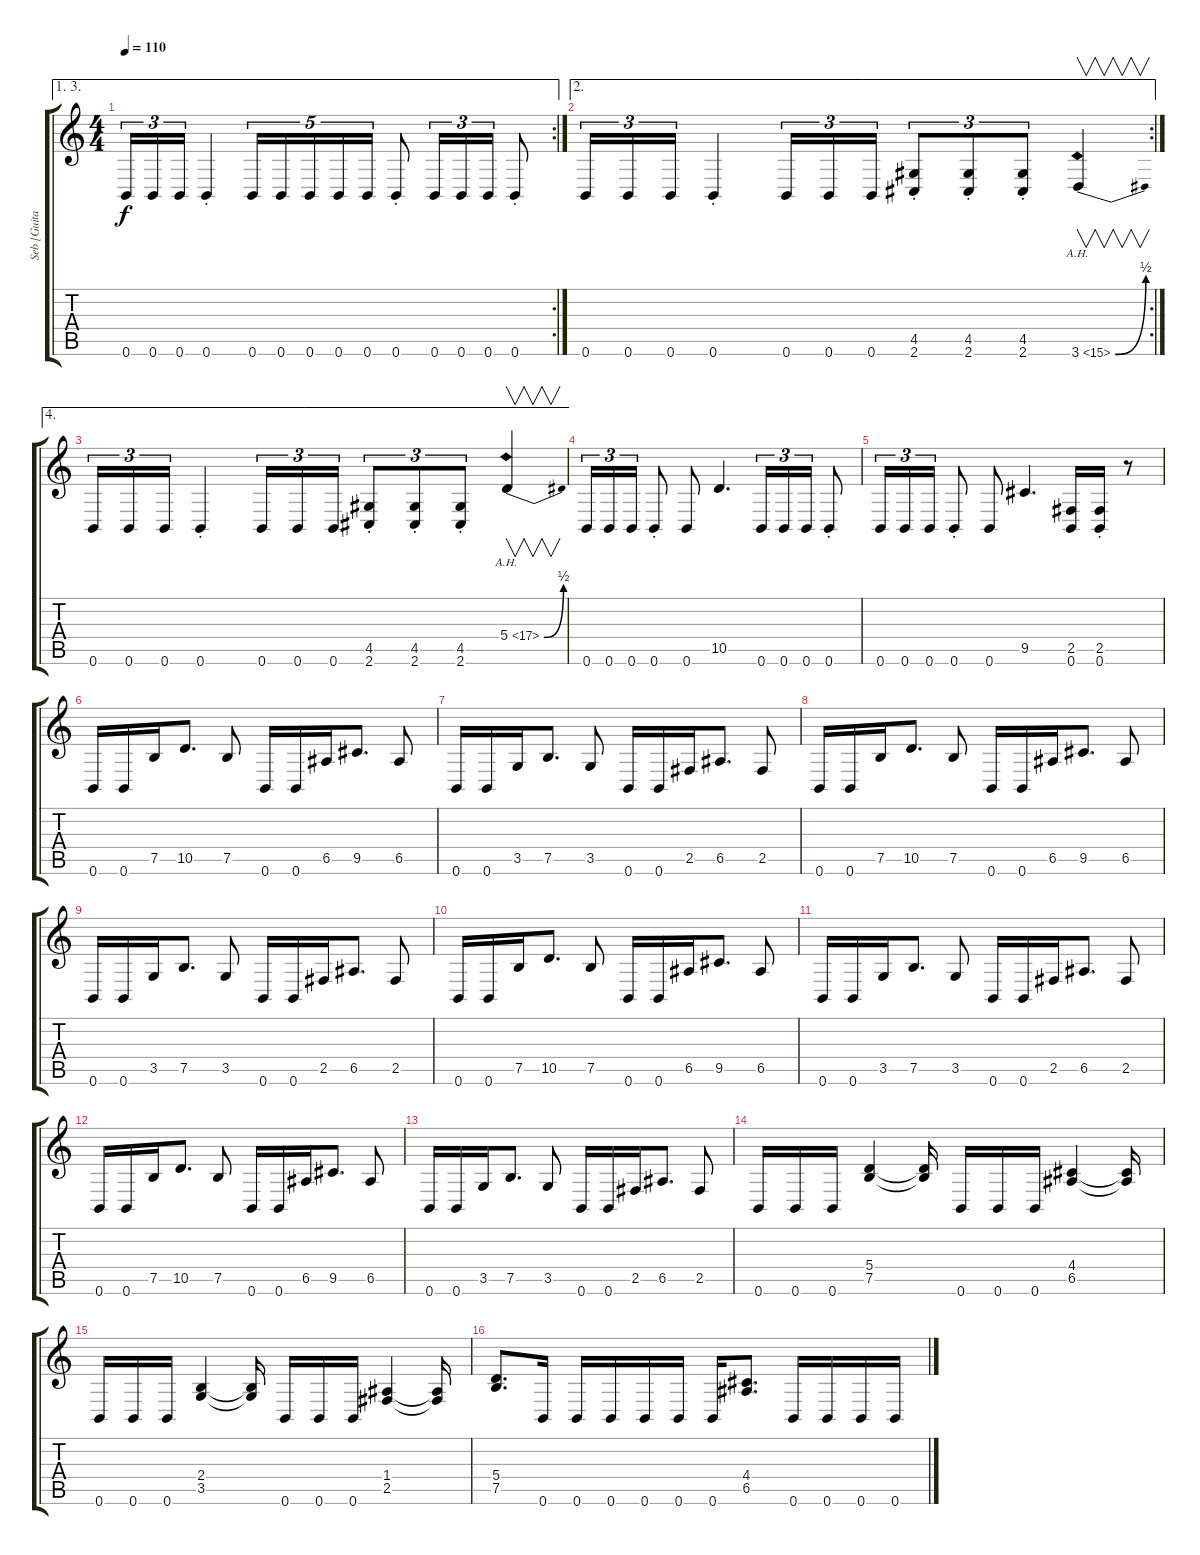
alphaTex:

\track ("Seb [Guitar Left]" "Seb [Guita") {instrument distortionguitar}
\staff {score tabs}
\tuning (B3 Gb3 D3 A2 E2 B1) {hide}
\ae (1 3)
\rc 2
\ts (4 4)
\tempo 110
\clef g2
\ks c
0.6.16{tu (3 2) dy f} 0.6.16{tu (3 2)} 0.6.16{tu (3 2)} 0.6{st}.4 0.6.16{tu (5 4)} 0.6.16{tu (5 4)} 0.6.16{tu (5 4)} 0.6.16{tu (5 4)} 0.6.16{tu (5 4)} 0.6{st}.8 0.6.16{tu (3 2)} 0.6.16{tu (3 2)} 0.6.16{tu (3 2)} 0.6{st}.8 |
\ae 2
\rc 2
0.6.16{tu (3 2)} 0.6.16{tu (3 2)} 0.6.16{tu (3 2)} 0.6{st}.4 0.6.16{tu (3 2)} 0.6.16{tu (3 2)} 0.6.16{tu (3 2)} (4.5{st} 2.6).8{tu (3 2)} (4.5{st} 2.6).8{tu (3 2)} (4.5{st} 2.6).8{tu (3 2)} 3.6{be (bend 0 0 60 2) ah 12}.4{v} |
\ae 4
0.6.16{tu (3 2)} 0.6.16{tu (3 2)} 0.6.16{tu (3 2)} 0.6{st}.4 0.6.16{tu (3 2)} 0.6.16{tu (3 2)} 0.6.16{tu (3 2)} (4.5{st} 2.6).8{tu (3 2)} (4.5{st} 2.6).8{tu (3 2)} (4.5{st} 2.6).8{tu (3 2)} 5.4{be (bend 0 0 60 2) ah 12}.4{v} |
0.6.16{tu (3 2)} 0.6.16{tu (3 2)} 0.6.16{tu (3 2)} 0.6{st}.8 0.6.8 10.5.4{d} 0.6.16{tu (3 2)} 0.6.16{tu (3 2)} 0.6.16{tu (3 2)} 0.6{st}.8 |
0.6.16{tu (3 2)} 0.6.16{tu (3 2)} 0.6.16{tu (3 2)} 0.6{st}.8 0.6.8 9.5.4{d} (2.5 0.6).16 (2.5{st} 0.6).16 r.8 |
0.6.16 0.6.16 7.5.16 10.5.8{d} 7.5.8 0.6.16 0.6.16 6.5.16 9.5.8{d} 6.5.8 |
0.6.16 0.6.16 3.5.16 7.5.8{d} 3.5.8 0.6.16 0.6.16 2.5.16 6.5.8{d} 2.5.8 |
0.6.16 0.6.16 7.5.16 10.5.8{d} 7.5.8 0.6.16 0.6.16 6.5.16 9.5.8{d} 6.5.8 |
0.6.16 0.6.16 3.5.16 7.5.8{d} 3.5.8 0.6.16 0.6.16 2.5.16 6.5.8{d} 2.5.8 |
0.6.16 0.6.16 7.5.16 10.5.8{d} 7.5.8 0.6.16 0.6.16 6.5.16 9.5.8{d} 6.5.8 |
0.6.16 0.6.16 3.5.16 7.5.8{d} 3.5.8 0.6.16 0.6.16 2.5.16 6.5.8{d} 2.5.8 |
0.6.16 0.6.16 7.5.16 10.5.8{d} 7.5.8 0.6.16 0.6.16 6.5.16 9.5.8{d} 6.5.8 |
0.6.16 0.6.16 3.5.16 7.5.8{d} 3.5.8 0.6.16 0.6.16 2.5.16 6.5.8{d} 2.5.8 |
0.6.16 0.6.16 0.6.16 (5.4 7.5).4 (5.4{t} 7.5{t}).16 0.6.16 0.6.16 0.6.16 (4.4 6.5).4 (4.4{t} 6.5{t}).16 |
0.6.16 0.6.16 0.6.16 (2.4 3.5).4 (2.4{t} 3.5{t}).16 0.6.16 0.6.16 0.6.16 (1.4 2.5).4 (1.4{t} 2.5{t}).16 |
(5.4 7.5).8{d} 0.6.16 0.6.16 0.6.16 0.6.16 0.6.16 0.6.16 (4.4 6.5).8{d} 0.6.16 0.6.16 0.6.16 0.6.16
